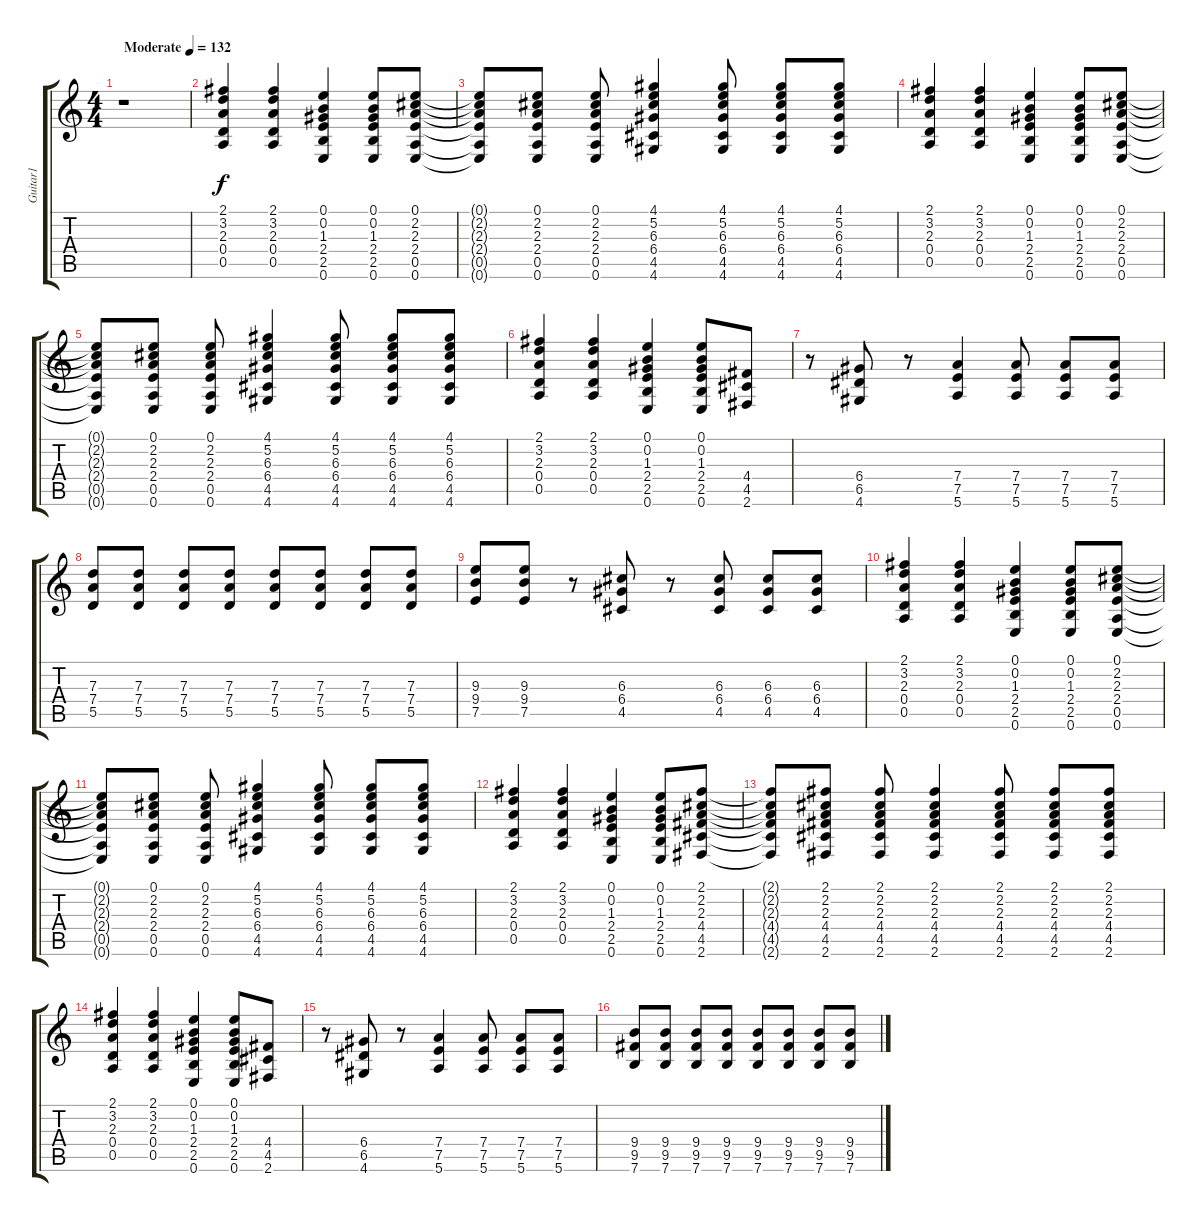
\track ("Guitar1" "Guitar1") {instrument electricguitarclean}
\staff {score tabs}
\tuning (E4 B3 G3 D3 A2 E2) {hide}
\ts (4 4)
\tempo (132 "Moderate")
\clef g2
\ks c
r.1{dy f instrument electricguitarclean} |
(2.1 3.2 2.3 0.4 0.5).4 (2.1 3.2 2.3 0.4 0.5).4 (0.1 0.2 1.3 2.4 2.5 0.6).4 (0.1 0.2 1.3 2.4 2.5 0.6).8 (0.1 2.2 2.3 2.4 0.5 0.6).8 |
(0.1{t} 2.2{t} 2.3{t} 2.4{t} 0.5{t} 0.6{t}).8 (0.1 2.2 2.3 2.4 0.5 0.6).8 (0.1 2.2 2.3 2.4 0.5 0.6).8 (4.1 5.2 6.3 6.4 4.5 4.6).4 (4.1 5.2 6.3 6.4 4.5 4.6).8 (4.1 5.2 6.3 6.4 4.5 4.6).8 (4.1 5.2 6.3 6.4 4.5 4.6).8 |
(2.1 3.2 2.3 0.4 0.5).4 (2.1 3.2 2.3 0.4 0.5).4 (0.1 0.2 1.3 2.4 2.5 0.6).4 (0.1 0.2 1.3 2.4 2.5 0.6).8 (0.1 2.2 2.3 2.4 0.5 0.6).8 |
(0.1{t} 2.2{t} 2.3{t} 2.4{t} 0.5{t} 0.6{t}).8 (0.1 2.2 2.3 2.4 0.5 0.6).8 (0.1 2.2 2.3 2.4 0.5 0.6).8 (4.1 5.2 6.3 6.4 4.5 4.6).4 (4.1 5.2 6.3 6.4 4.5 4.6).8 (4.1 5.2 6.3 6.4 4.5 4.6).8 (4.1 5.2 6.3 6.4 4.5 4.6).8 |
(2.1 3.2 2.3 0.4 0.5).4 (2.1 3.2 2.3 0.4 0.5).4 (0.1 0.2 1.3 2.4 2.5 0.6).4 (0.1 0.2 1.3 2.4 2.5 0.6).8 (4.4 4.5 2.6).8 |
r.8 (6.4 6.5 4.6).8 r.8 (7.4 7.5 5.6).4 (7.4 7.5 5.6).8 (7.4 7.5 5.6).8 (7.4 7.5 5.6).8 |
(7.3 7.4 5.5).8 (7.3 7.4 5.5).8 (7.3 7.4 5.5).8 (7.3 7.4 5.5).8 (7.3 7.4 5.5).8 (7.3 7.4 5.5).8 (7.3 7.4 5.5).8 (7.3 7.4 5.5).8 |
(9.3 9.4 7.5).8 (9.3 9.4 7.5).8 r.8 (6.3 6.4 4.5).8 r.8 (6.3 6.4 4.5).8 (6.3 6.4 4.5).8 (6.3 6.4 4.5).8 |
(2.1 3.2 2.3 0.4 0.5).4 (2.1 3.2 2.3 0.4 0.5).4 (0.1 0.2 1.3 2.4 2.5 0.6).4 (0.1 0.2 1.3 2.4 2.5 0.6).8 (0.1 2.2 2.3 2.4 0.5 0.6).8 |
(0.1{t} 2.2{t} 2.3{t} 2.4{t} 0.5{t} 0.6{t}).8 (0.1 2.2 2.3 2.4 0.5 0.6).8 (0.1 2.2 2.3 2.4 0.5 0.6).8 (4.1 5.2 6.3 6.4 4.5 4.6).4 (4.1 5.2 6.3 6.4 4.5 4.6).8 (4.1 5.2 6.3 6.4 4.5 4.6).8 (4.1 5.2 6.3 6.4 4.5 4.6).8 |
(2.1 3.2 2.3 0.4 0.5).4 (2.1 3.2 2.3 0.4 0.5).4 (0.1 0.2 1.3 2.4 2.5 0.6).4 (0.1 0.2 1.3 2.4 2.5 0.6).8 (2.1 2.2 2.3 4.4 4.5 2.6).8 |
(2.1{t} 2.2{t} 2.3{t} 4.4{t} 4.5{t} 2.6{t}).8 (2.1 2.2 2.3 4.4 4.5 2.6).8 (2.1 2.2 2.3 4.4 4.5 2.6).8 (2.1 2.2 2.3 4.4 4.5 2.6).4 (2.1 2.2 2.3 4.4 4.5 2.6).8 (2.1 2.2 2.3 4.4 4.5 2.6).8 (2.1 2.2 2.3 4.4 4.5 2.6).8 |
(2.1 3.2 2.3 0.4 0.5).4 (2.1 3.2 2.3 0.4 0.5).4 (0.1 0.2 1.3 2.4 2.5 0.6).4 (0.1 0.2 1.3 2.4 2.5 0.6).8 (4.4 4.5 2.6).8 |
r.8 (6.4 6.5 4.6).8 r.8 (7.4 7.5 5.6).4 (7.4 7.5 5.6).8 (7.4 7.5 5.6).8 (7.4 7.5 5.6).8 |
(9.4 9.5 7.6).8 (9.4 9.5 7.6).8 (9.4 9.5 7.6).8 (9.4 9.5 7.6).8 (9.4 9.5 7.6).8 (9.4 9.5 7.6).8 (9.4 9.5 7.6).8 (9.4 9.5 7.6).8
